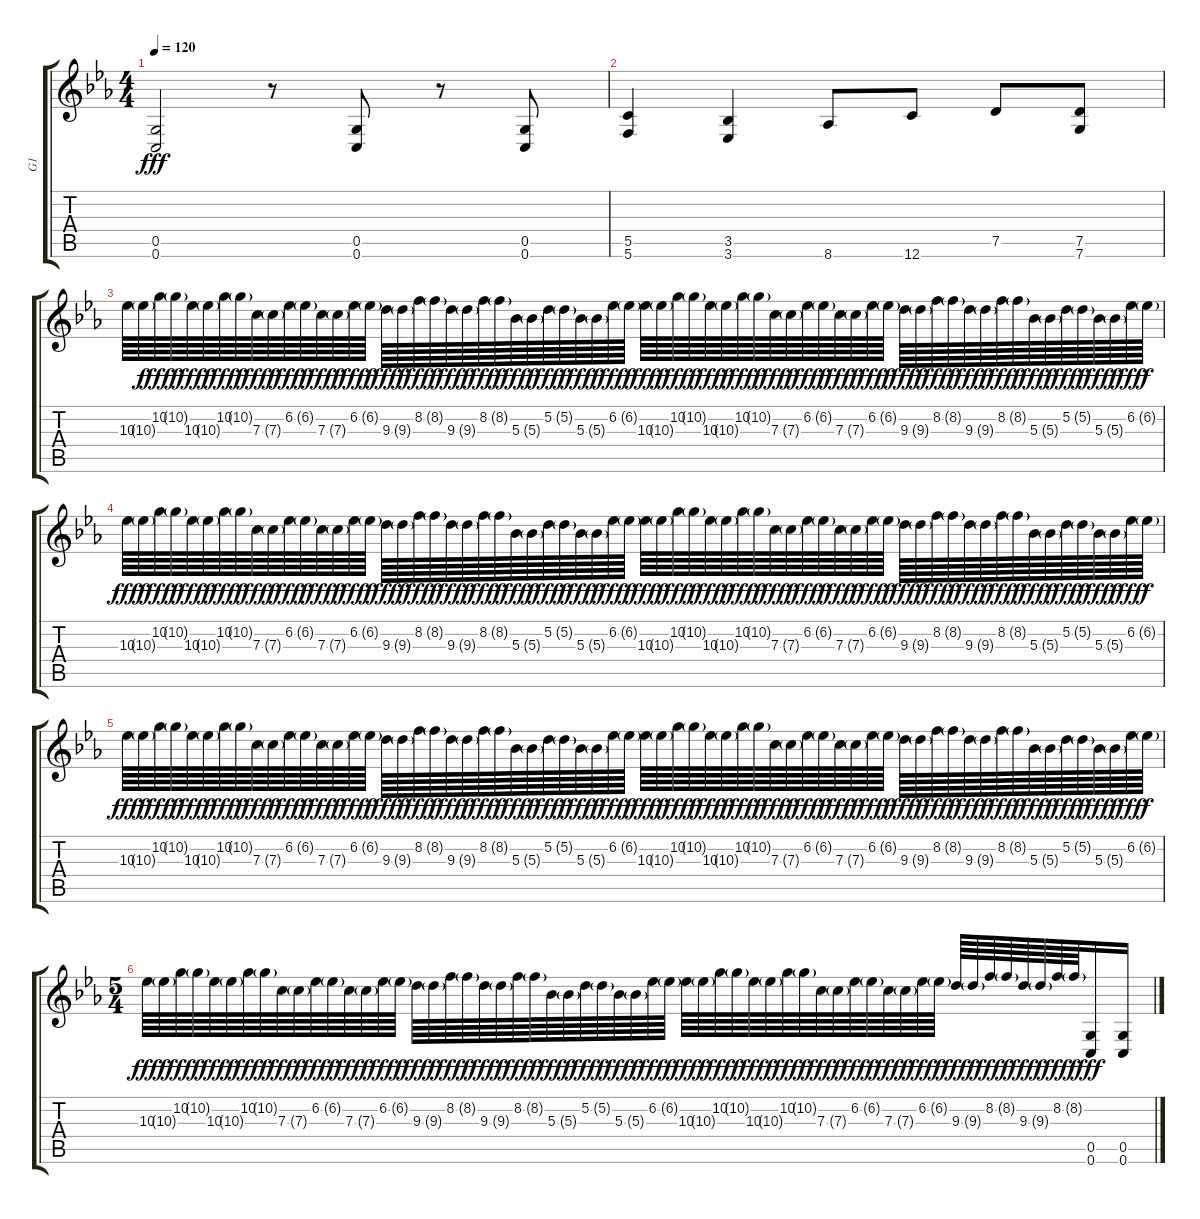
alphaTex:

\track ("G1" "G1") {instrument distortionguitar}
\staff {score tabs}
\tuning (D4 A3 F3 C3 G2 C2) {hide}
\ts (4 4)
\tempo 120
\clef g2
\ks cminor
(0.5 0.6).2{dy fff} r.8 (0.5 0.6).8 r.8 (0.5 0.6).8 |
(5.5 5.6).4 (3.5 3.6).4 8.6.8 12.6.8 7.5.8 (7.5 7.6).8 |
10.3.64 10.3{g}.64{dy f} 10.2.64{dy fff} 10.2{g}.64{dy f} 10.3.64{dy fff} 10.3{g}.64{dy f} 10.2.64{dy fff} 10.2{g}.64{dy f} 7.3.64{dy fff} 7.3{g}.64{dy f} 6.2.64{dy fff} 6.2{g}.64{dy f} 7.3.64{dy fff} 7.3{g}.64{dy f} 6.2.64{dy fff} 6.2{g}.64{dy f} 9.3.64{dy fff} 9.3{g}.64{dy f} 8.2.64{dy fff} 8.2{g}.64{dy f} 9.3.64{dy fff} 9.3{g}.64{dy f} 8.2.64{dy fff} 8.2{g}.64{dy f} 5.3.64{dy fff} 5.3{g}.64{dy f} 5.2.64{dy fff} 5.2{g}.64{dy f} 5.3.64{dy fff} 5.3{g}.64{dy f} 6.2.64{dy fff} 6.2{g}.64{dy f} 10.3.64{dy fff} 10.3{g}.64{dy f} 10.2.64{dy fff} 10.2{g}.64{dy f} 10.3.64{dy fff} 10.3{g}.64{dy f} 10.2.64{dy fff} 10.2{g}.64{dy f} 7.3.64{dy fff} 7.3{g}.64{dy f} 6.2.64{dy fff} 6.2{g}.64{dy f} 7.3.64{dy fff} 7.3{g}.64{dy f} 6.2.64{dy fff} 6.2{g}.64{dy f} 9.3.64{dy fff} 9.3{g}.64{dy f} 8.2.64{dy fff} 8.2{g}.64{dy f} 9.3.64{dy fff} 9.3{g}.64{dy f} 8.2.64{dy fff} 8.2{g}.64{dy f} 5.3.64{dy fff} 5.3{g}.64{dy f} 5.2.64{dy fff} 5.2{g}.64{dy f} 5.3.64{dy fff} 5.3{g}.64{dy f} 6.2.64{dy fff} 6.2{g}.64{dy f} |
10.3.64{dy fff} 10.3{g}.64{dy f} 10.2.64{dy fff} 10.2{g}.64{dy f} 10.3.64{dy fff} 10.3{g}.64{dy f} 10.2.64{dy fff} 10.2{g}.64{dy f} 7.3.64{dy fff} 7.3{g}.64{dy f} 6.2.64{dy fff} 6.2{g}.64{dy f} 7.3.64{dy fff} 7.3{g}.64{dy f} 6.2.64{dy fff} 6.2{g}.64{dy f} 9.3.64{dy fff} 9.3{g}.64{dy f} 8.2.64{dy fff} 8.2{g}.64{dy f} 9.3.64{dy fff} 9.3{g}.64{dy f} 8.2.64{dy fff} 8.2{g}.64{dy f} 5.3.64{dy fff} 5.3{g}.64{dy f} 5.2.64{dy fff} 5.2{g}.64{dy f} 5.3.64{dy fff} 5.3{g}.64{dy f} 6.2.64{dy fff} 6.2{g}.64{dy f} 10.3.64{dy fff} 10.3{g}.64{dy f} 10.2.64{dy fff} 10.2{g}.64{dy f} 10.3.64{dy fff} 10.3{g}.64{dy f} 10.2.64{dy fff} 10.2{g}.64{dy f} 7.3.64{dy fff} 7.3{g}.64{dy f} 6.2.64{dy fff} 6.2{g}.64{dy f} 7.3.64{dy fff} 7.3{g}.64{dy f} 6.2.64{dy fff} 6.2{g}.64{dy f} 9.3.64{dy fff} 9.3{g}.64{dy f} 8.2.64{dy fff} 8.2{g}.64{dy f} 9.3.64{dy fff} 9.3{g}.64{dy f} 8.2.64{dy fff} 8.2{g}.64{dy f} 5.3.64{dy fff} 5.3{g}.64{dy f} 5.2.64{dy fff} 5.2{g}.64{dy f} 5.3.64{dy fff} 5.3{g}.64{dy f} 6.2.64{dy fff} 6.2{g}.64{dy f} |
10.3.64{dy fff} 10.3{g}.64{dy f} 10.2.64{dy fff} 10.2{g}.64{dy f} 10.3.64{dy fff} 10.3{g}.64{dy f} 10.2.64{dy fff} 10.2{g}.64{dy f} 7.3.64{dy fff} 7.3{g}.64{dy f} 6.2.64{dy fff} 6.2{g}.64{dy f} 7.3.64{dy fff} 7.3{g}.64{dy f} 6.2.64{dy fff} 6.2{g}.64{dy f} 9.3.64{dy fff} 9.3{g}.64{dy f} 8.2.64{dy fff} 8.2{g}.64{dy f} 9.3.64{dy fff} 9.3{g}.64{dy f} 8.2.64{dy fff} 8.2{g}.64{dy f} 5.3.64{dy fff} 5.3{g}.64{dy f} 5.2.64{dy fff} 5.2{g}.64{dy f} 5.3.64{dy fff} 5.3{g}.64{dy f} 6.2.64{dy fff} 6.2{g}.64{dy f} 10.3.64{dy fff} 10.3{g}.64{dy f} 10.2.64{dy fff} 10.2{g}.64{dy f} 10.3.64{dy fff} 10.3{g}.64{dy f} 10.2.64{dy fff} 10.2{g}.64{dy f} 7.3.64{dy fff} 7.3{g}.64{dy f} 6.2.64{dy fff} 6.2{g}.64{dy f} 7.3.64{dy fff} 7.3{g}.64{dy f} 6.2.64{dy fff} 6.2{g}.64{dy f} 9.3.64{dy fff} 9.3{g}.64{dy f} 8.2.64{dy fff} 8.2{g}.64{dy f} 9.3.64{dy fff} 9.3{g}.64{dy f} 8.2.64{dy fff} 8.2{g}.64{dy f} 5.3.64{dy fff} 5.3{g}.64{dy f} 5.2.64{dy fff} 5.2{g}.64{dy f} 5.3.64{dy fff} 5.3{g}.64{dy f} 6.2.64{dy fff} 6.2{g}.64{dy f} |
\ts (5 4)
10.3.64{dy fff} 10.3{g}.64{dy f} 10.2.64{dy fff} 10.2{g}.64{dy f} 10.3.64{dy fff} 10.3{g}.64{dy f} 10.2.64{dy fff} 10.2{g}.64{dy f} 7.3.64{dy fff} 7.3{g}.64{dy f} 6.2.64{dy fff} 6.2{g}.64{dy f} 7.3.64{dy fff} 7.3{g}.64{dy f} 6.2.64{dy fff} 6.2{g}.64{dy f} 9.3.64{dy fff} 9.3{g}.64{dy f} 8.2.64{dy fff} 8.2{g}.64{dy f} 9.3.64{dy fff} 9.3{g}.64{dy f} 8.2.64{dy fff} 8.2{g}.64{dy f} 5.3.64{dy fff} 5.3{g}.64{dy f} 5.2.64{dy fff} 5.2{g}.64{dy f} 5.3.64{dy fff} 5.3{g}.64{dy f} 6.2.64{dy fff} 6.2{g}.64{dy f} 10.3.64{dy fff} 10.3{g}.64{dy f} 10.2.64{dy fff} 10.2{g}.64{dy f} 10.3.64{dy fff} 10.3{g}.64{dy f} 10.2.64{dy fff} 10.2{g}.64{dy f} 7.3.64{dy fff} 7.3{g}.64{dy f} 6.2.64{dy fff} 6.2{g}.64{dy f} 7.3.64{dy fff} 7.3{g}.64{dy f} 6.2.64{dy fff} 6.2{g}.64{dy f} 9.3.64{dy fff} 9.3{g}.64{dy f} 8.2.64{dy fff} 8.2{g}.64{dy f} 9.3.64{dy fff} 9.3{g}.64{dy f} 8.2.64{dy fff} 8.2{g}.64{dy f} (0.5 0.6).16{dy fff} (0.5 0.6).16
